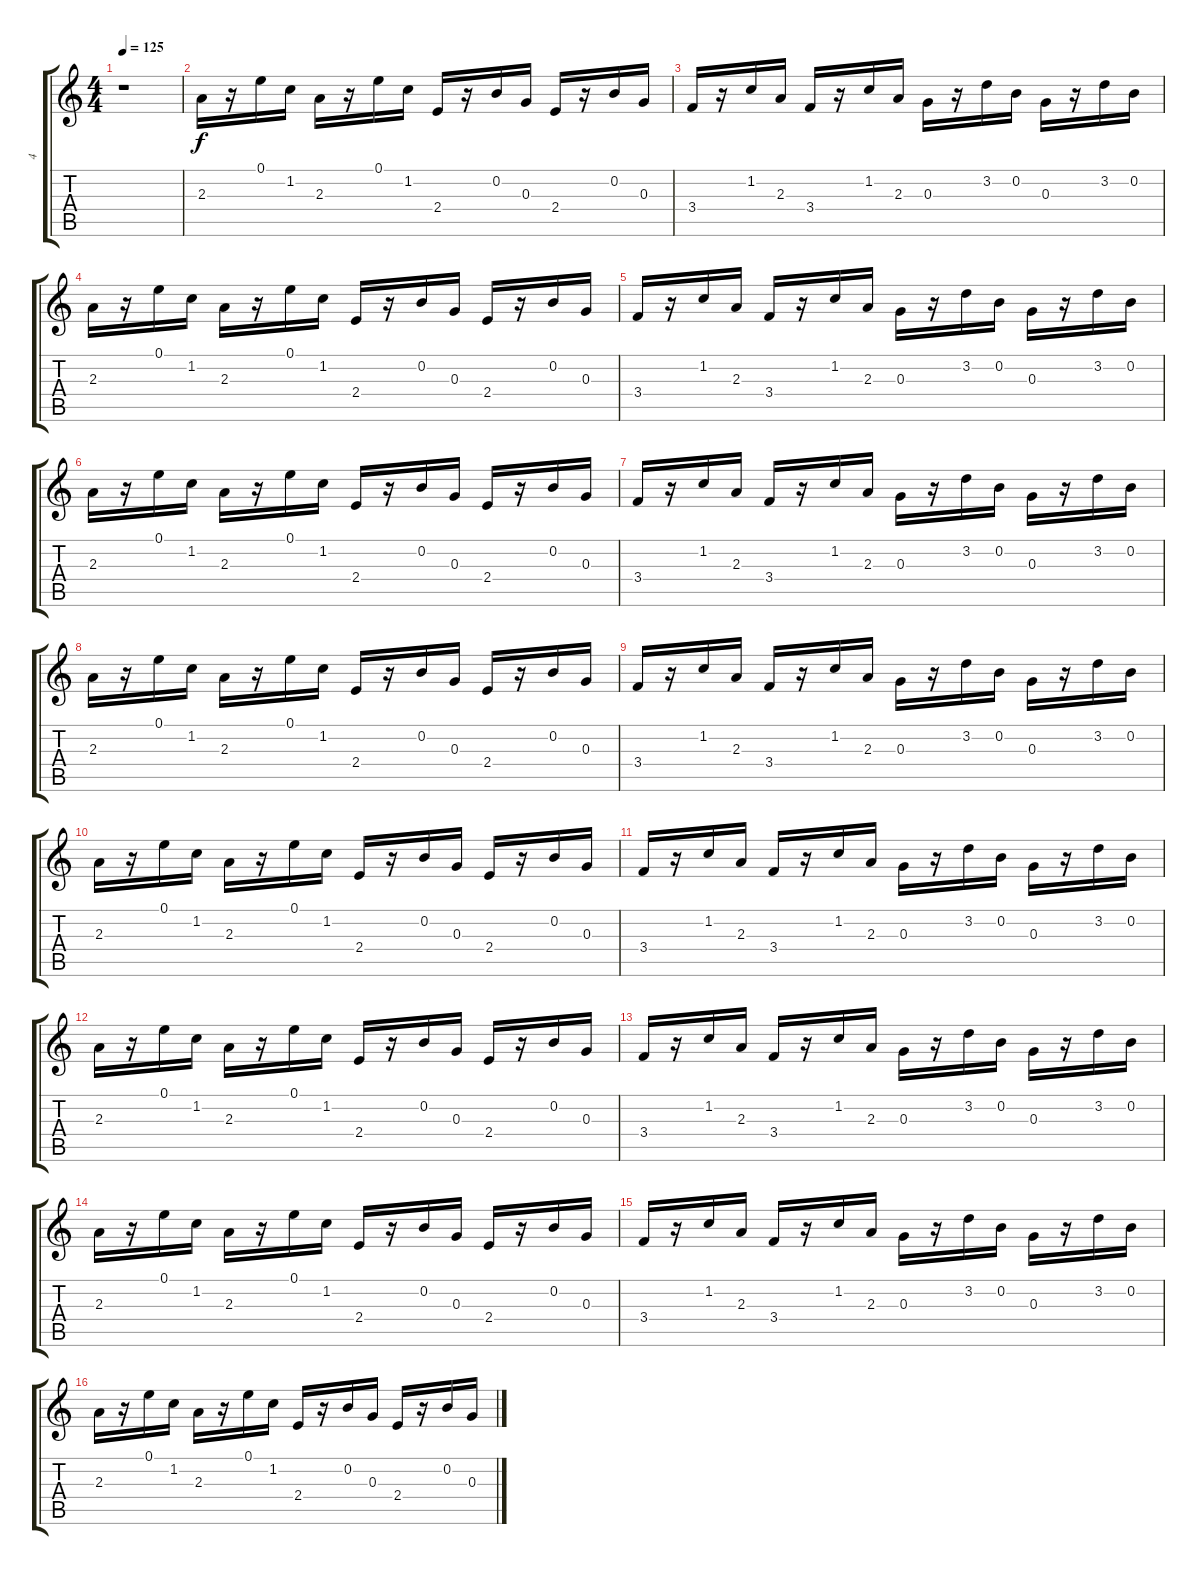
\track ("4" "4") {instrument electricguitarjazz}
\staff {score tabs}
\tuning (E4 B3 G3 D3 A2 E2) {hide}
\ts (4 4)
\tempo 125
\clef g2
\ks c
r.1{dy f instrument electricguitarjazz} |
2.3.16 r.16 0.1.16 1.2.16 2.3.16 r.16 0.1.16 1.2.16 2.4.16 r.16 0.2.16 0.3.16 2.4.16 r.16 0.2.16 0.3.16 |
3.4.16 r.16 1.2.16 2.3.16 3.4.16 r.16 1.2.16 2.3.16 0.3.16 r.16 3.2.16 0.2.16 0.3.16 r.16 3.2.16 0.2.16 |
2.3.16 r.16 0.1.16 1.2.16 2.3.16 r.16 0.1.16 1.2.16 2.4.16 r.16 0.2.16 0.3.16 2.4.16 r.16 0.2.16 0.3.16 |
3.4.16 r.16 1.2.16 2.3.16 3.4.16 r.16 1.2.16 2.3.16 0.3.16 r.16 3.2.16 0.2.16 0.3.16 r.16 3.2.16 0.2.16 |
2.3.16 r.16 0.1.16 1.2.16 2.3.16 r.16 0.1.16 1.2.16 2.4.16 r.16 0.2.16 0.3.16 2.4.16 r.16 0.2.16 0.3.16 |
3.4.16 r.16 1.2.16 2.3.16 3.4.16 r.16 1.2.16 2.3.16 0.3.16 r.16 3.2.16 0.2.16 0.3.16 r.16 3.2.16 0.2.16 |
2.3.16 r.16 0.1.16 1.2.16 2.3.16 r.16 0.1.16 1.2.16 2.4.16 r.16 0.2.16 0.3.16 2.4.16 r.16 0.2.16 0.3.16 |
3.4.16 r.16 1.2.16 2.3.16 3.4.16 r.16 1.2.16 2.3.16 0.3.16 r.16 3.2.16 0.2.16 0.3.16 r.16 3.2.16 0.2.16 |
2.3.16 r.16 0.1.16 1.2.16 2.3.16 r.16 0.1.16 1.2.16 2.4.16 r.16 0.2.16 0.3.16 2.4.16 r.16 0.2.16 0.3.16 |
3.4.16 r.16 1.2.16 2.3.16 3.4.16 r.16 1.2.16 2.3.16 0.3.16 r.16 3.2.16 0.2.16 0.3.16 r.16 3.2.16 0.2.16 |
2.3.16 r.16 0.1.16 1.2.16 2.3.16 r.16 0.1.16 1.2.16 2.4.16 r.16 0.2.16 0.3.16 2.4.16 r.16 0.2.16 0.3.16 |
3.4.16 r.16 1.2.16 2.3.16 3.4.16 r.16 1.2.16 2.3.16 0.3.16 r.16 3.2.16 0.2.16 0.3.16 r.16 3.2.16 0.2.16 |
2.3.16 r.16 0.1.16 1.2.16 2.3.16 r.16 0.1.16 1.2.16 2.4.16 r.16 0.2.16 0.3.16 2.4.16 r.16 0.2.16 0.3.16 |
3.4.16 r.16 1.2.16 2.3.16 3.4.16 r.16 1.2.16 2.3.16 0.3.16 r.16 3.2.16 0.2.16 0.3.16 r.16 3.2.16 0.2.16 |
2.3.16 r.16 0.1.16 1.2.16 2.3.16 r.16 0.1.16 1.2.16 2.4.16 r.16 0.2.16 0.3.16 2.4.16 r.16 0.2.16 0.3.16
